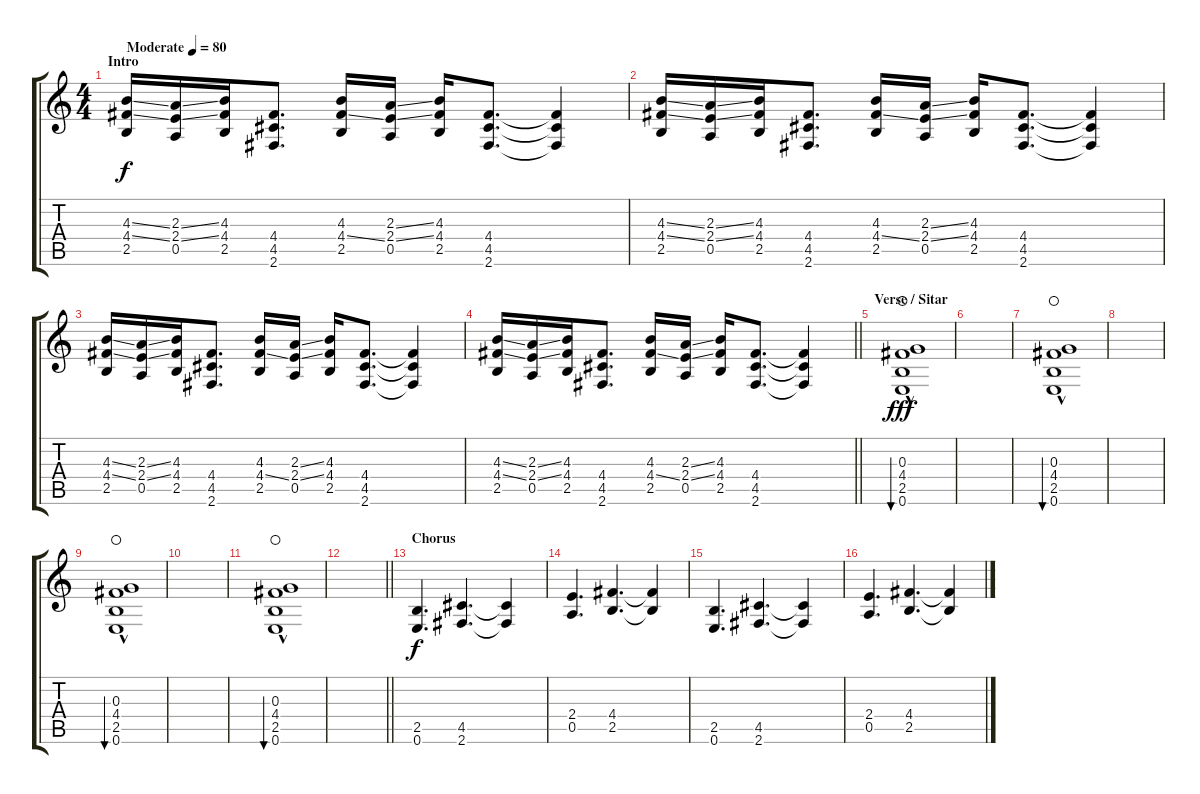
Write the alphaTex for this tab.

\track "" {instrument distortionguitar}
\staff {score tabs}
\tuning (E4 B3 G3 D3 A2 E2) {hide}
\ts (4 4)
\section ("" "Intro")
\tempo (80 "Moderate")
\clef g2
\ks c
(4.3{ss} 4.4{ss} 2.5).16{dy f instrument distortionguitar} (2.3{ss} 2.4{ss} 0.5).16 (4.3 4.4 2.5).16 (4.4 4.5 2.6).8{d} (4.3 4.4{ss} 2.5).16 (2.3{ss} 2.4{ss} 0.5).16 (4.3 4.4 2.5).16 (4.4 4.5 2.6).8{d} (4.4{t} 4.5{t} 2.6{t}).4 |
(4.3{ss} 4.4{ss} 2.5).16 (2.3{ss} 2.4{ss} 0.5).16 (4.3 4.4 2.5).16 (4.4 4.5 2.6).8{d} (4.3 4.4{ss} 2.5).16 (2.3{ss} 2.4{ss} 0.5).16 (4.3 4.4 2.5).16 (4.4 4.5 2.6).8{d} (4.4{t} 4.5{t} 2.6{t}).4 |
(4.3{ss} 4.4{ss} 2.5).16 (2.3{ss} 2.4{ss} 0.5).16 (4.3 4.4 2.5).16 (4.4 4.5 2.6).8{d} (4.3 4.4{ss} 2.5).16 (2.3{ss} 2.4{ss} 0.5).16 (4.3 4.4 2.5).16 (4.4 4.5 2.6).8{d} (4.4{t} 4.5{t} 2.6{t}).4 |
\barLineRight lightlight
(4.3{ss} 4.4{ss} 2.5).16 (2.3{ss} 2.4{ss} 0.5).16 (4.3 4.4 2.5).16 (4.4 4.5 2.6).8{d} (4.3 4.4{ss} 2.5).16 (2.3{ss} 2.4{ss} 0.5).16 (4.3 4.4 2.5).16 (4.4 4.5 2.6).8{d} (4.4{t} 4.5{t} 2.6{t}).4 |
\section ("" "Verse / Sitar")
(0.3{hac} 4.4{hac} 2.5{hac} 0.6{hac}).1{bu 60 dy fff volume 16 instrument electricguitarclean waho} |
|
(0.3{hac} 4.4{hac} 2.5{hac} 0.6{hac}).1{bu 60 waho} |
|
(0.3{hac} 4.4{hac} 2.5{hac} 0.6{hac}).1{bu 60 waho} |
|
(0.3{hac} 4.4{hac} 2.5{hac} 0.6{hac}).1{bu 60 waho} |
\barLineRight lightlight
|
\section ("" "Chorus")
(2.5 0.6).4{d dy f instrument distortionguitar} (4.5 2.6).4{d} (4.5{t} 2.6{t}).4 |
(2.4 0.5).4{d} (4.4 2.5).4{d} (4.4{t} 2.5{t}).4 |
(2.5 0.6).4{d} (4.5 2.6).4{d} (4.5{t} 2.6{t}).4 |
(2.4 0.5).4{d} (4.4 2.5).4{d} (4.4{t} 2.5{t}).4
